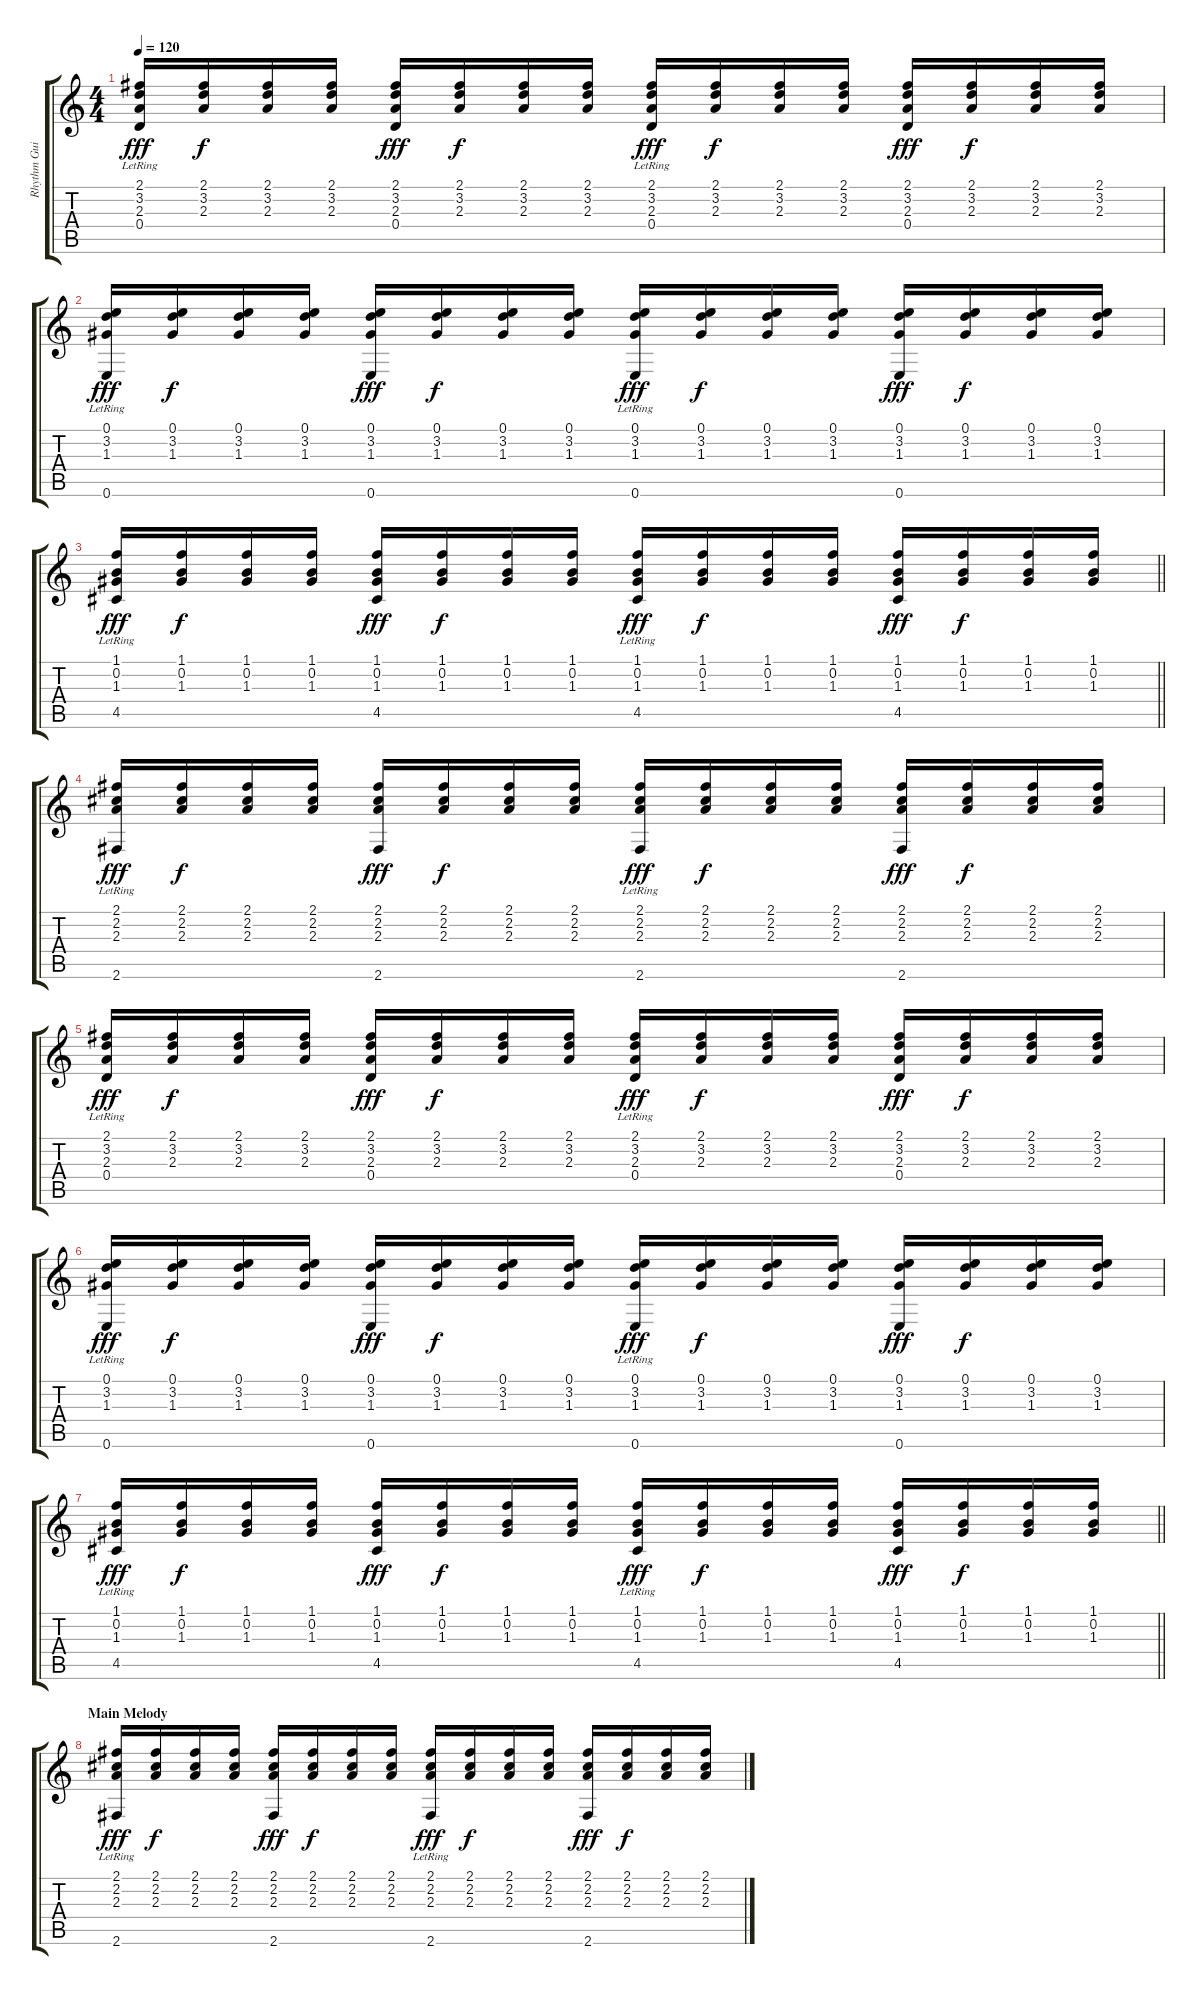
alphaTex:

\track ("Rhythm Guitar" "Rhythm Gui") {instrument acousticguitarnylon}
\staff {score tabs}
\tuning (E4 B3 G3 D3 A2 E2) {hide}
\ts (4 4)
\tempo 120
\clef g2
\ks c
(2.1 3.2 2.3 0.4{lr}).16{dy fff} (2.1 3.2 2.3).16{dy f} (2.1 3.2 2.3).16 (2.1 3.2 2.3).16 (2.1 3.2 2.3 0.4).16{dy fff} (2.1 3.2 2.3).16{dy f} (2.1 3.2 2.3).16 (2.1 3.2 2.3).16 (2.1 3.2 2.3 0.4{lr}).16{dy fff} (2.1 3.2 2.3).16{dy f} (2.1 3.2 2.3).16 (2.1 3.2 2.3).16 (2.1 3.2 2.3 0.4).16{dy fff} (2.1 3.2 2.3).16{dy f} (2.1 3.2 2.3).16 (2.1 3.2 2.3).16 |
(0.1 3.2 1.3 0.6{lr}).16{dy fff} (0.1 3.2 1.3).16{dy f} (0.1 3.2 1.3).16 (0.1 3.2 1.3).16 (0.1 3.2 1.3 0.6).16{dy fff} (0.1 3.2 1.3).16{dy f} (0.1 3.2 1.3).16 (0.1 3.2 1.3).16 (0.1 3.2 1.3 0.6{lr}).16{dy fff} (0.1 3.2 1.3).16{dy f} (0.1 3.2 1.3).16 (0.1 3.2 1.3).16 (0.1 3.2 1.3 0.6).16{dy fff} (0.1 3.2 1.3).16{dy f} (0.1 3.2 1.3).16 (0.1 3.2 1.3).16 |
\barLineRight lightlight
(1.1 0.2 1.3 4.5{lr}).16{dy fff} (1.1 0.2 1.3).16{dy f} (1.1 0.2 1.3).16 (1.1 0.2 1.3).16 (1.1 0.2 1.3 4.5).16{dy fff} (1.1 0.2 1.3).16{dy f} (1.1 0.2 1.3).16 (1.1 0.2 1.3).16 (1.1 0.2 1.3 4.5{lr}).16{dy fff} (1.1 0.2 1.3).16{dy f} (1.1 0.2 1.3).16 (1.1 0.2 1.3).16 (1.1 0.2 1.3 4.5).16{dy fff} (1.1 0.2 1.3).16{dy f} (1.1 0.2 1.3).16 (1.1 0.2 1.3).16 |
(2.1 2.2 2.3 2.6{lr}).16{dy fff} (2.1 2.2 2.3).16{dy f} (2.1 2.2 2.3).16 (2.1 2.2 2.3).16 (2.1 2.2 2.3 2.6).16{dy fff} (2.1 2.2 2.3).16{dy f} (2.1 2.2 2.3).16 (2.1 2.2 2.3).16 (2.1 2.2 2.3 2.6{lr}).16{dy fff} (2.1 2.2 2.3).16{dy f} (2.1 2.2 2.3).16 (2.1 2.2 2.3).16 (2.1 2.2 2.3 2.6).16{dy fff} (2.1 2.2 2.3).16{dy f} (2.1 2.2 2.3).16 (2.1 2.2 2.3).16 |
(2.1 3.2 2.3 0.4{lr}).16{dy fff} (2.1 3.2 2.3).16{dy f} (2.1 3.2 2.3).16 (2.1 3.2 2.3).16 (2.1 3.2 2.3 0.4).16{dy fff} (2.1 3.2 2.3).16{dy f} (2.1 3.2 2.3).16 (2.1 3.2 2.3).16 (2.1 3.2 2.3 0.4{lr}).16{dy fff} (2.1 3.2 2.3).16{dy f} (2.1 3.2 2.3).16 (2.1 3.2 2.3).16 (2.1 3.2 2.3 0.4).16{dy fff} (2.1 3.2 2.3).16{dy f} (2.1 3.2 2.3).16 (2.1 3.2 2.3).16 |
(0.1 3.2 1.3 0.6{lr}).16{dy fff} (0.1 3.2 1.3).16{dy f} (0.1 3.2 1.3).16 (0.1 3.2 1.3).16 (0.1 3.2 1.3 0.6).16{dy fff} (0.1 3.2 1.3).16{dy f} (0.1 3.2 1.3).16 (0.1 3.2 1.3).16 (0.1 3.2 1.3 0.6{lr}).16{dy fff} (0.1 3.2 1.3).16{dy f} (0.1 3.2 1.3).16 (0.1 3.2 1.3).16 (0.1 3.2 1.3 0.6).16{dy fff} (0.1 3.2 1.3).16{dy f} (0.1 3.2 1.3).16 (0.1 3.2 1.3).16 |
\barLineRight lightlight
(1.1 0.2 1.3 4.5{lr}).16{dy fff} (1.1 0.2 1.3).16{dy f} (1.1 0.2 1.3).16 (1.1 0.2 1.3).16 (1.1 0.2 1.3 4.5).16{dy fff} (1.1 0.2 1.3).16{dy f} (1.1 0.2 1.3).16 (1.1 0.2 1.3).16 (1.1 0.2 1.3 4.5{lr}).16{dy fff} (1.1 0.2 1.3).16{dy f} (1.1 0.2 1.3).16 (1.1 0.2 1.3).16 (1.1 0.2 1.3 4.5).16{dy fff} (1.1 0.2 1.3).16{dy f} (1.1 0.2 1.3).16 (1.1 0.2 1.3).16 |
\section ("" "Main Melody")
(2.1 2.2 2.3 2.6{lr}).16{dy fff} (2.1 2.2 2.3).16{dy f} (2.1 2.2 2.3).16 (2.1 2.2 2.3).16 (2.1 2.2 2.3 2.6).16{dy fff} (2.1 2.2 2.3).16{dy f} (2.1 2.2 2.3).16 (2.1 2.2 2.3).16 (2.1 2.2 2.3 2.6{lr}).16{dy fff} (2.1 2.2 2.3).16{dy f} (2.1 2.2 2.3).16 (2.1 2.2 2.3).16 (2.1 2.2 2.3 2.6).16{dy fff} (2.1 2.2 2.3).16{dy f} (2.1 2.2 2.3).16 (2.1 2.2 2.3).16
